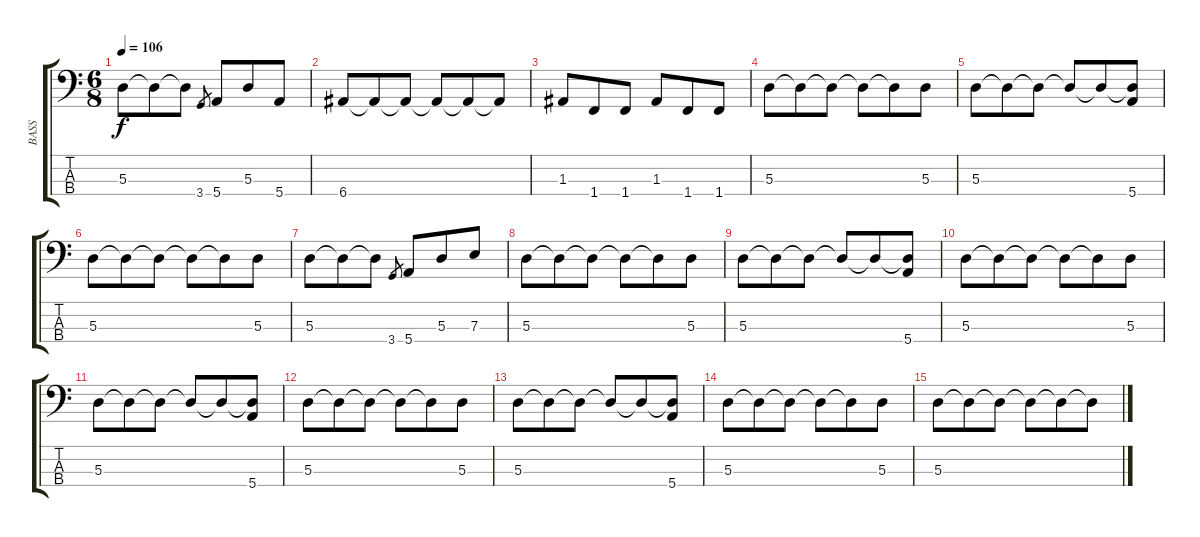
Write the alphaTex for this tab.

\track ("BASS" "BASS") {instrument fretlessbass}
\staff {score tabs}
\tuning (G2 D2 A1 E1) {hide}
\ts (6 8)
\tempo 106
\clef f4
\ks c
5.3{t}.8{dy f} 5.3{t}.8 5.3{t}.8 3.4.8{gr} 5.4.8 5.3.8 5.4.8 |
6.4.8 6.4{t}.8 6.4{t}.8 6.4{t}.8 6.4{t}.8 6.4{t}.8 |
1.3.8 1.4.8 1.4.8 1.3.8 1.4.8 1.4.8 |
5.3.8 5.3{t}.8 5.3{t}.8 5.3{t}.8 5.3{t}.8 5.3.8 |
5.3.8 5.3{t}.8 5.3{t}.8 5.3{t}.8 5.3{t}.8 (5.3{t} 5.4).8 |
5.3.8 5.3{t}.8 5.3{t}.8 5.3{t}.8 5.3{t}.8 5.3.8 |
5.3.8 5.3{t}.8 5.3{t}.8 3.4.8{gr} 5.4.8 5.3.8 7.3.8 |
5.3.8 5.3{t}.8 5.3{t}.8 5.3{t}.8 5.3{t}.8 5.3.8 |
5.3.8 5.3{t}.8 5.3{t}.8 5.3{t}.8 5.3{t}.8 (5.3{t} 5.4).8 |
5.3.8 5.3{t}.8 5.3{t}.8 5.3{t}.8 5.3{t}.8 5.3.8 |
5.3.8 5.3{t}.8 5.3{t}.8 5.3{t}.8 5.3{t}.8 (5.3{t} 5.4).8 |
5.3.8 5.3{t}.8 5.3{t}.8 5.3{t}.8 5.3{t}.8 5.3.8 |
5.3.8 5.3{t}.8 5.3{t}.8 5.3{t}.8 5.3{t}.8 (5.3{t} 5.4).8 |
5.3.8 5.3{t}.8 5.3{t}.8 5.3{t}.8 5.3{t}.8 5.3.8 |
5.3.8 5.3{t}.8 5.3{t}.8 5.3{t}.8 5.3{t}.8 5.3{t}.8
